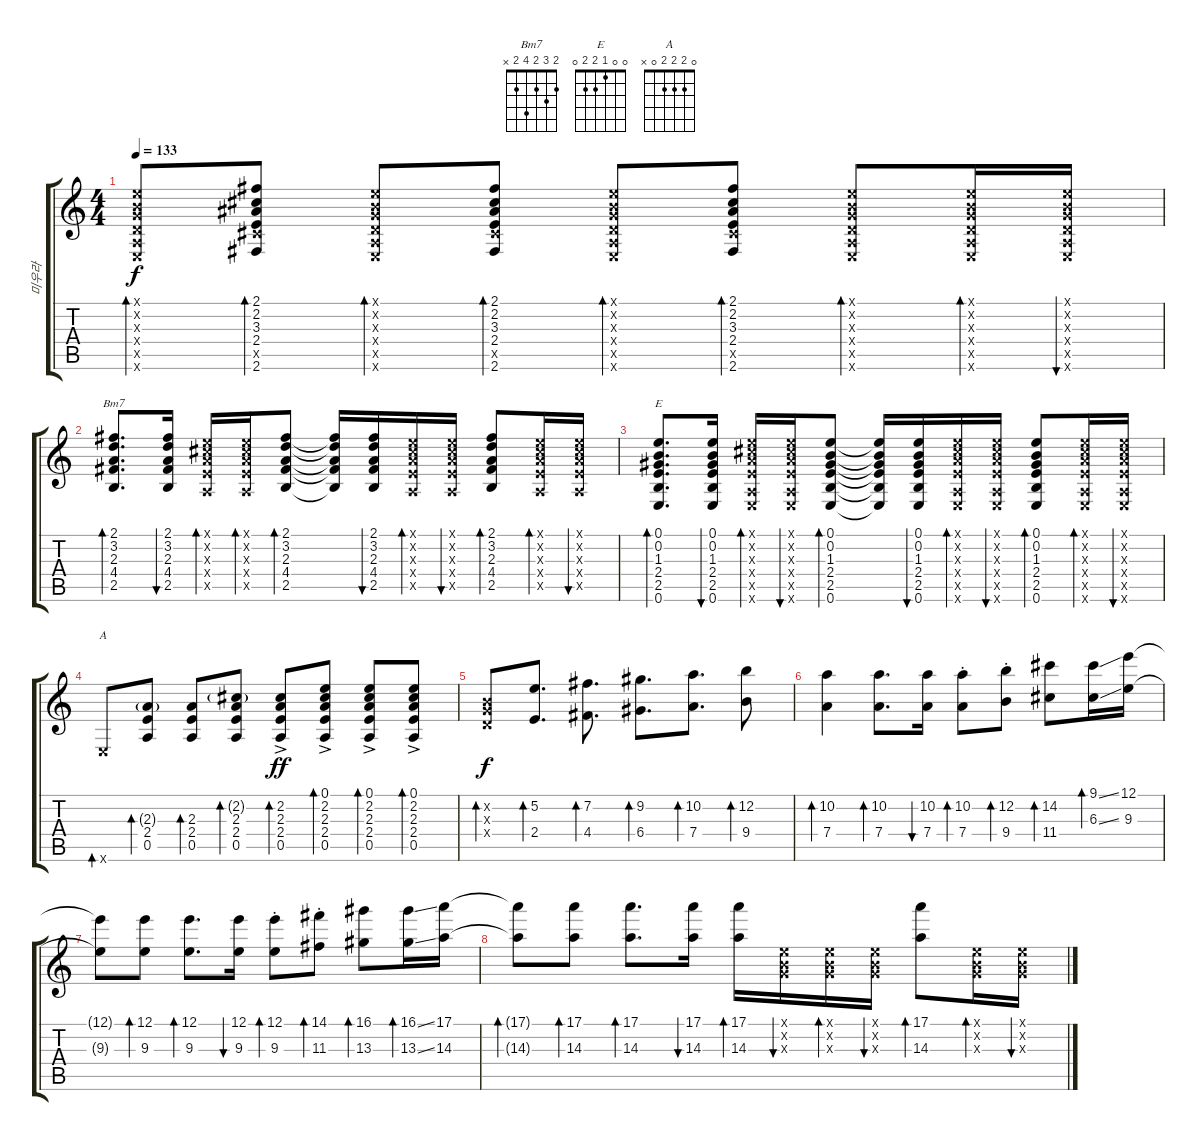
\track ("미우라" "미우라") {instrument acousticguitarsteel}
\staff {score tabs}
\tuning (E4 B3 G3 D3 A2 E2) {hide}
\chord ("Bm7" 2 3 2 4 2 x)
\chord ("E" 0 0 1 2 2 0)
\chord ("A" 0 2 2 2 0 x)
\ts (4 4)
\tempo 133
\clef g2
\ks c
(0.1{x} 0.2{x} 0.3{x} 0.4{x} 0.5{x} 0.6{x}).8{bd 30 dy f} (2.1 2.2 3.3 2.4 4.5{x} 2.6).8{bd 30} (0.1{x} 0.2{x} 0.3{x} 0.4{x} 0.5{x} 0.6{x}).8{bd 30} (2.1 2.2 3.3 2.4 4.5{x} 2.6).8{bd 30} (0.1{x} 0.2{x} 0.3{x} 0.4{x} 0.5{x} 0.6{x}).8{bd 30} (2.1 2.2 3.3 2.4 4.5{x} 2.6).8{bd 30} (0.1{x} 0.2{x} 0.3{x} 0.4{x} 0.5{x} 0.6{x}).8{bd 30} (0.1{x} 0.2{x} 0.3{x} 0.4{x} 0.5{x} 0.6{x}).16{bd 30} (0.1{x} 0.2{x} 0.3{x} 0.4{x} 0.5{x} 0.6{x}).16{bu 30} |
(2.1 3.2 2.3 4.4 2.5).8{d bd 30 ch "Bm7"} (2.1 3.2 2.3 4.4 2.5).16{bu 30} (0.1{x} 2.2{x} 2.3{x} 2.4{x} 0.5{x}).16{bd 30} (0.1{x} 2.2{x} 2.3{x} 2.4{x} 0.5{x}).16{bd 30} (2.1 3.2 2.3 4.4 2.5).8{bd 30} (2.1{t} 3.2{t} 2.3{t} 4.4{t} 2.5{t}).16 (2.1 3.2 2.3 4.4 2.5).16{bu 30} (0.1{x} 2.2{x} 2.3{x} 2.4{x} 0.5{x}).16{bd 30} (0.1{x} 2.2{x} 2.3{x} 2.4{x} 0.5{x}).16{bu 30} (2.1 3.2 2.3 4.4 2.5).8{bd 30} (0.1{x} 2.2{x} 2.3{x} 2.4{x} 0.5{x}).16{bd 30} (0.1{x} 2.2{x} 2.3{x} 2.4{x} 0.5{x}).16{bu 30} |
(0.1 0.2 1.3 2.4 2.5 0.6).8{d bd 30 ch "E"} (0.1 0.2 1.3 2.4 2.5 0.6).16{bu 30} (0.1{x} 2.2{x} 2.3{x} 2.4{x} 0.5{x} 0.6{x}).16{bd 30} (0.1{x} 2.2{x} 2.3{x} 2.4{x} 0.5{x} 0.6{x}).16{bu 30} (0.1 0.2 1.3 2.4 2.5 0.6).8{bd 30} (0.1{t} 0.2{t} 1.3{t} 2.4{t} 2.5{t} 0.6{t}).16 (0.1 0.2 1.3 2.4 2.5 0.6).16{bu 30} (0.1{x} 2.2{x} 2.3{x} 2.4{x} 0.5{x} 0.6{x}).16{bd 30} (0.1{x} 2.2{x} 2.3{x} 2.4{x} 0.5{x} 0.6{x}).16{bu 30} (0.1 0.2 1.3 2.4 2.5 0.6).8{bd 30} (0.1{x} 2.2{x} 2.3{x} 2.4{x} 0.5{x} 0.6{x}).16{bd 30} (0.1{x} 2.2{x} 2.3{x} 2.4{x} 0.5{x} 0.6{x}).16{bu 30} |
0.6{x}.8{bd 30 ch "A"} (2.3{g} 2.4 0.5).8{bd 30} (2.3 2.4 0.5).8{bd 30} (2.2{g} 2.3 2.4 0.5).8{bd 30} (2.2 2.3{ac} 2.4{ac} 0.5{ac}).8{bd 30 dy ff} (0.1 2.2 2.3{ac} 2.4{ac} 0.5{ac}).8{bd 30} (0.1 2.2 2.3{ac} 2.4{ac} 0.5{ac}).8{bd 30} (0.1{ac} 2.2{ac} 2.3{ac} 2.4{ac} 0.5{ac}).8{bd 30} |
(0.2{x} 0.3{x} 0.4{x}).8{bd 30 dy f} (5.2 2.4).8{d bd 30} (7.2 4.4).8{d bd 30} (9.2 6.4).8{d bd 30} (10.2 7.4).8{d bd 30} (12.2 9.4).8{bd 30} |
(10.2 7.4).4{bd 30} (10.2 7.4).8{d bd 30} (10.2 7.4).16{bu 30} (10.2{st} 7.4{st}).8{bd 30} (12.2{st} 9.4{st}).8{bd 30} (14.2 11.4).8{bd 30} (9.1{ss} 6.3{ss}).16{bd 30} (12.1 9.3).16 |
(12.1{t} 9.3{t}).8 (12.1 9.3).8{bd 30} (12.1 9.3).8{d bd 30} (12.1 9.3).16{bu 30} (12.1{st} 9.3{st}).8{bd 30} (14.1{st} 11.3{st}).8{bd 30} (16.1 13.3).8{bd 30} (16.1{ss} 13.3{ss}).16{bd 30} (17.1 14.3).16 |
(17.1{t} 14.3{t}).8{bd 30} (17.1 14.3).8{bd 30} (17.1 14.3).8{d bd 30} (17.1 14.3).16{bu 30} (17.1 14.3).16{bd 30} (0.1{x} 0.2{x} 0.3{x}).16{bu 30} (0.1{x} 0.2{x} 0.3{x}).16{bd 30} (0.1{x} 0.2{x} 0.3{x}).16{bu 30} (17.1 14.3).8{bd 30} (0.1{x} 0.2{x} 0.3{x}).16{bd 30} (0.1{x} 0.2{x} 0.3{x}).16{bu 30}
